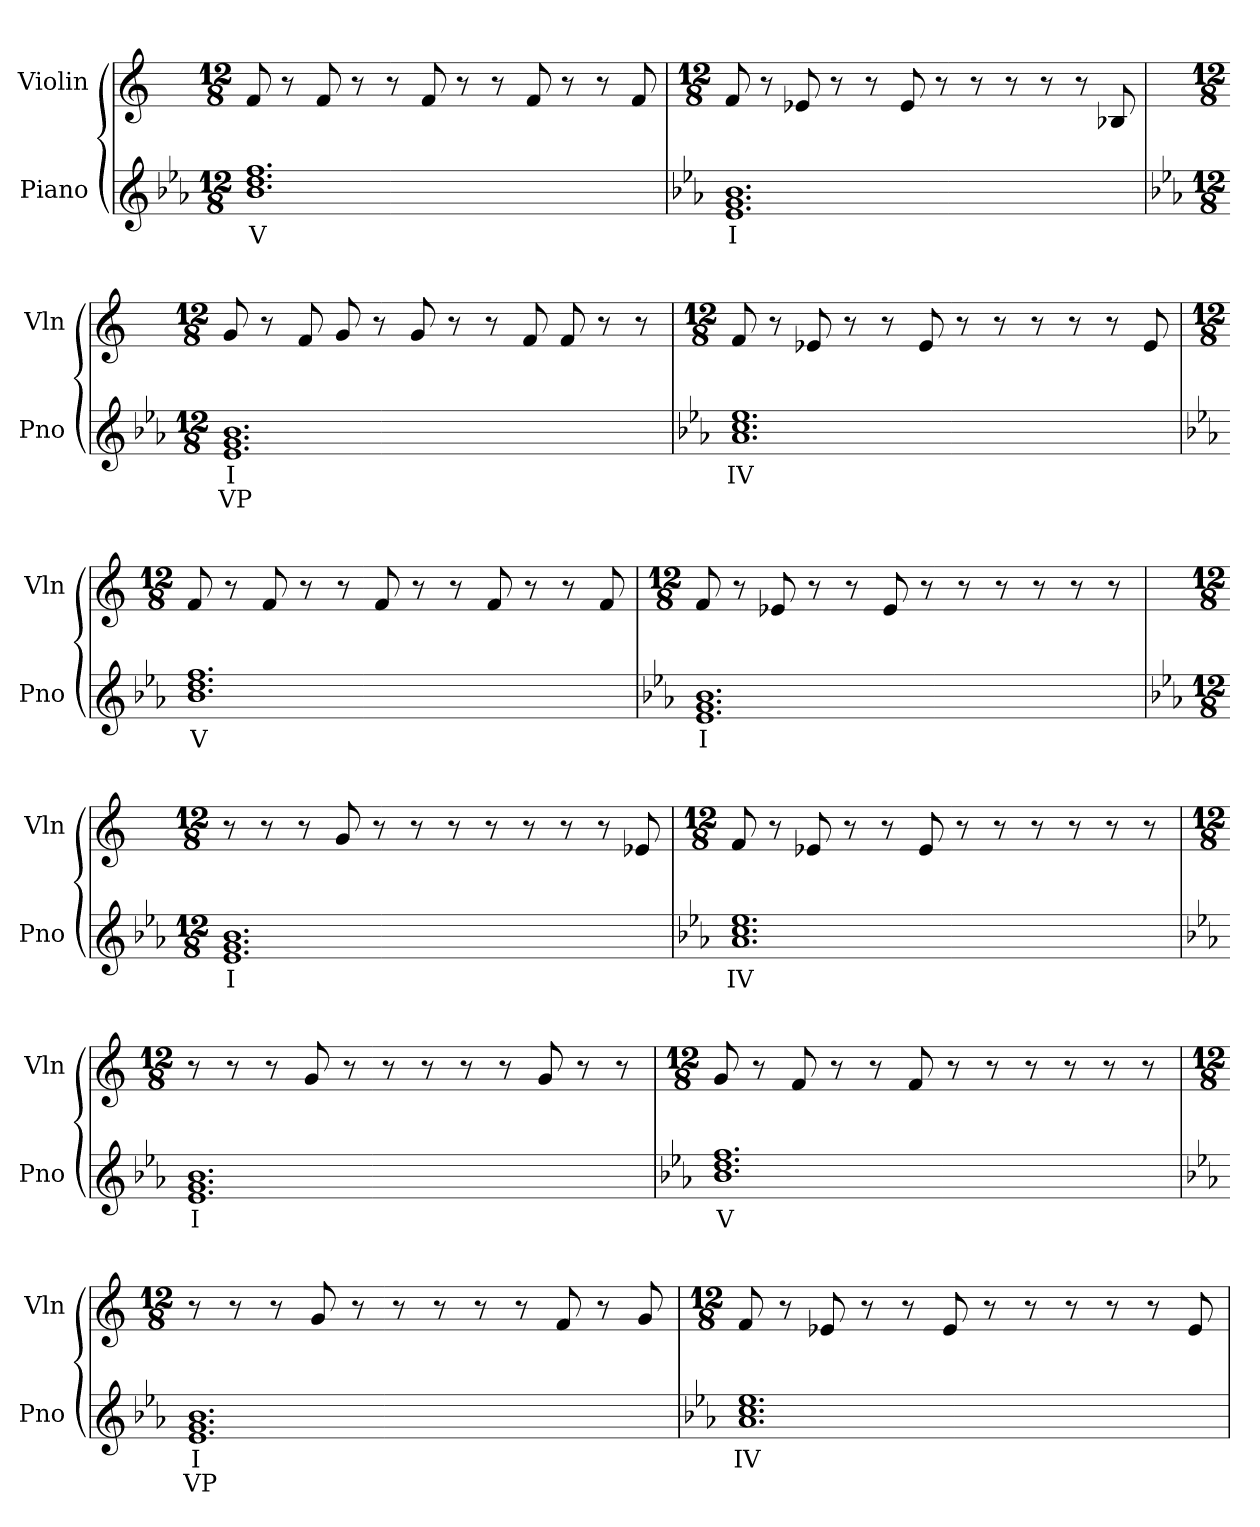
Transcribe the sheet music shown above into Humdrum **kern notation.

**kern	**text	**text	**kern
*part2	*part2	*part2	*part1
*staff2	*staff2	*staff2	*staff1
*I"Piano	*	*	*I"Violin
*I'Pno	*	*	*I'Vln
*k[b-e-a-]	*	*	*
*E-:	*	*	*
*M12/8	*	*	*M12/8
=	=	=	=
1.b- 1.dd 1.ff	V	.	8f
.	.	.	8r
.	.	.	8f
.	.	.	8r
.	.	.	8r
.	.	.	8f
.	.	.	8r
.	.	.	8r
.	.	.	8f
.	.	.	8r
.	.	.	8r
.	.	.	8f
=	=	=	=
*k[b-e-a-]	*	*	*
*E-:	*	*	*
*	*	*	*M12/8
1.e- 1.g 1.b-	I	.	8f
.	.	.	8r
.	.	.	8e-X
.	.	.	8r
.	.	.	8r
.	.	.	8e-
.	.	.	8r
.	.	.	8r
.	.	.	8r
.	.	.	8r
.	.	.	8r
.	.	.	8B-X
=	=	=	=
*k[b-e-a-]	*	*	*
*E-:	*	*	*
*M12/8	*	*	*M12/8
1.e- 1.g 1.b-	I	VP	8g
.	.	.	8r
.	.	.	8f
.	.	.	8g
.	.	.	8r
.	.	.	8g
.	.	.	8r
.	.	.	8r
.	.	.	8f
.	.	.	8f
.	.	.	8r
.	.	.	8r
=	=	=	=
*k[b-e-a-]	*	*	*
*E-:	*	*	*
*	*	*	*M12/8
1.a- 1.cc 1.ee-	IV	.	8f
.	.	.	8r
.	.	.	8e-X
.	.	.	8r
.	.	.	8r
.	.	.	8e-
.	.	.	8r
.	.	.	8r
.	.	.	8r
.	.	.	8r
.	.	.	8r
.	.	.	8e-
=	=	=	=
*k[b-e-a-]	*	*	*
*E-:	*	*	*
*	*	*	*M12/8
1.b- 1.dd 1.ff	V	.	8f
.	.	.	8r
.	.	.	8f
.	.	.	8r
.	.	.	8r
.	.	.	8f
.	.	.	8r
.	.	.	8r
.	.	.	8f
.	.	.	8r
.	.	.	8r
.	.	.	8f
=	=	=	=
*k[b-e-a-]	*	*	*
*E-:	*	*	*
*	*	*	*M12/8
1.e- 1.g 1.b-	I	.	8f
.	.	.	8r
.	.	.	8e-X
.	.	.	8r
.	.	.	8r
.	.	.	8e-
.	.	.	8r
.	.	.	8r
.	.	.	8r
.	.	.	8r
.	.	.	8r
.	.	.	8r
=	=	=	=
*k[b-e-a-]	*	*	*
*E-:	*	*	*
*M12/8	*	*	*M12/8
1.e- 1.g 1.b-	I	.	8r
.	.	.	8r
.	.	.	8r
.	.	.	8g
.	.	.	8r
.	.	.	8r
.	.	.	8r
.	.	.	8r
.	.	.	8r
.	.	.	8r
.	.	.	8r
.	.	.	8e-X
=	=	=	=
*k[b-e-a-]	*	*	*
*E-:	*	*	*
*	*	*	*M12/8
1.a- 1.cc 1.ee-	IV	.	8f
.	.	.	8r
.	.	.	8e-X
.	.	.	8r
.	.	.	8r
.	.	.	8e-
.	.	.	8r
.	.	.	8r
.	.	.	8r
.	.	.	8r
.	.	.	8r
.	.	.	8r
=	=	=	=
*k[b-e-a-]	*	*	*
*E-:	*	*	*
*	*	*	*M12/8
1.e- 1.g 1.b-	I	.	8r
.	.	.	8r
.	.	.	8r
.	.	.	8g
.	.	.	8r
.	.	.	8r
.	.	.	8r
.	.	.	8r
.	.	.	8r
.	.	.	8g
.	.	.	8r
.	.	.	8r
=	=	=	=
*k[b-e-a-]	*	*	*
*E-:	*	*	*
*	*	*	*M12/8
1.b- 1.dd 1.ff	V	.	8g
.	.	.	8r
.	.	.	8f
.	.	.	8r
.	.	.	8r
.	.	.	8f
.	.	.	8r
.	.	.	8r
.	.	.	8r
.	.	.	8r
.	.	.	8r
.	.	.	8r
=	=	=	=
*k[b-e-a-]	*	*	*
*E-:	*	*	*
*	*	*	*M12/8
1.e- 1.g 1.b-	I	VP	8r
.	.	.	8r
.	.	.	8r
.	.	.	8g
.	.	.	8r
.	.	.	8r
.	.	.	8r
.	.	.	8r
.	.	.	8r
.	.	.	8f
.	.	.	8r
.	.	.	8g
=	=	=	=
*k[b-e-a-]	*	*	*
*E-:	*	*	*
*	*	*	*M12/8
1.a- 1.cc 1.ee-	IV	.	8f
.	.	.	8r
.	.	.	8e-X
.	.	.	8r
.	.	.	8r
.	.	.	8e-
.	.	.	8r
.	.	.	8r
.	.	.	8r
.	.	.	8r
.	.	.	8r
.	.	.	8e-
=	=	=	=
*-	*-	*-	*-
